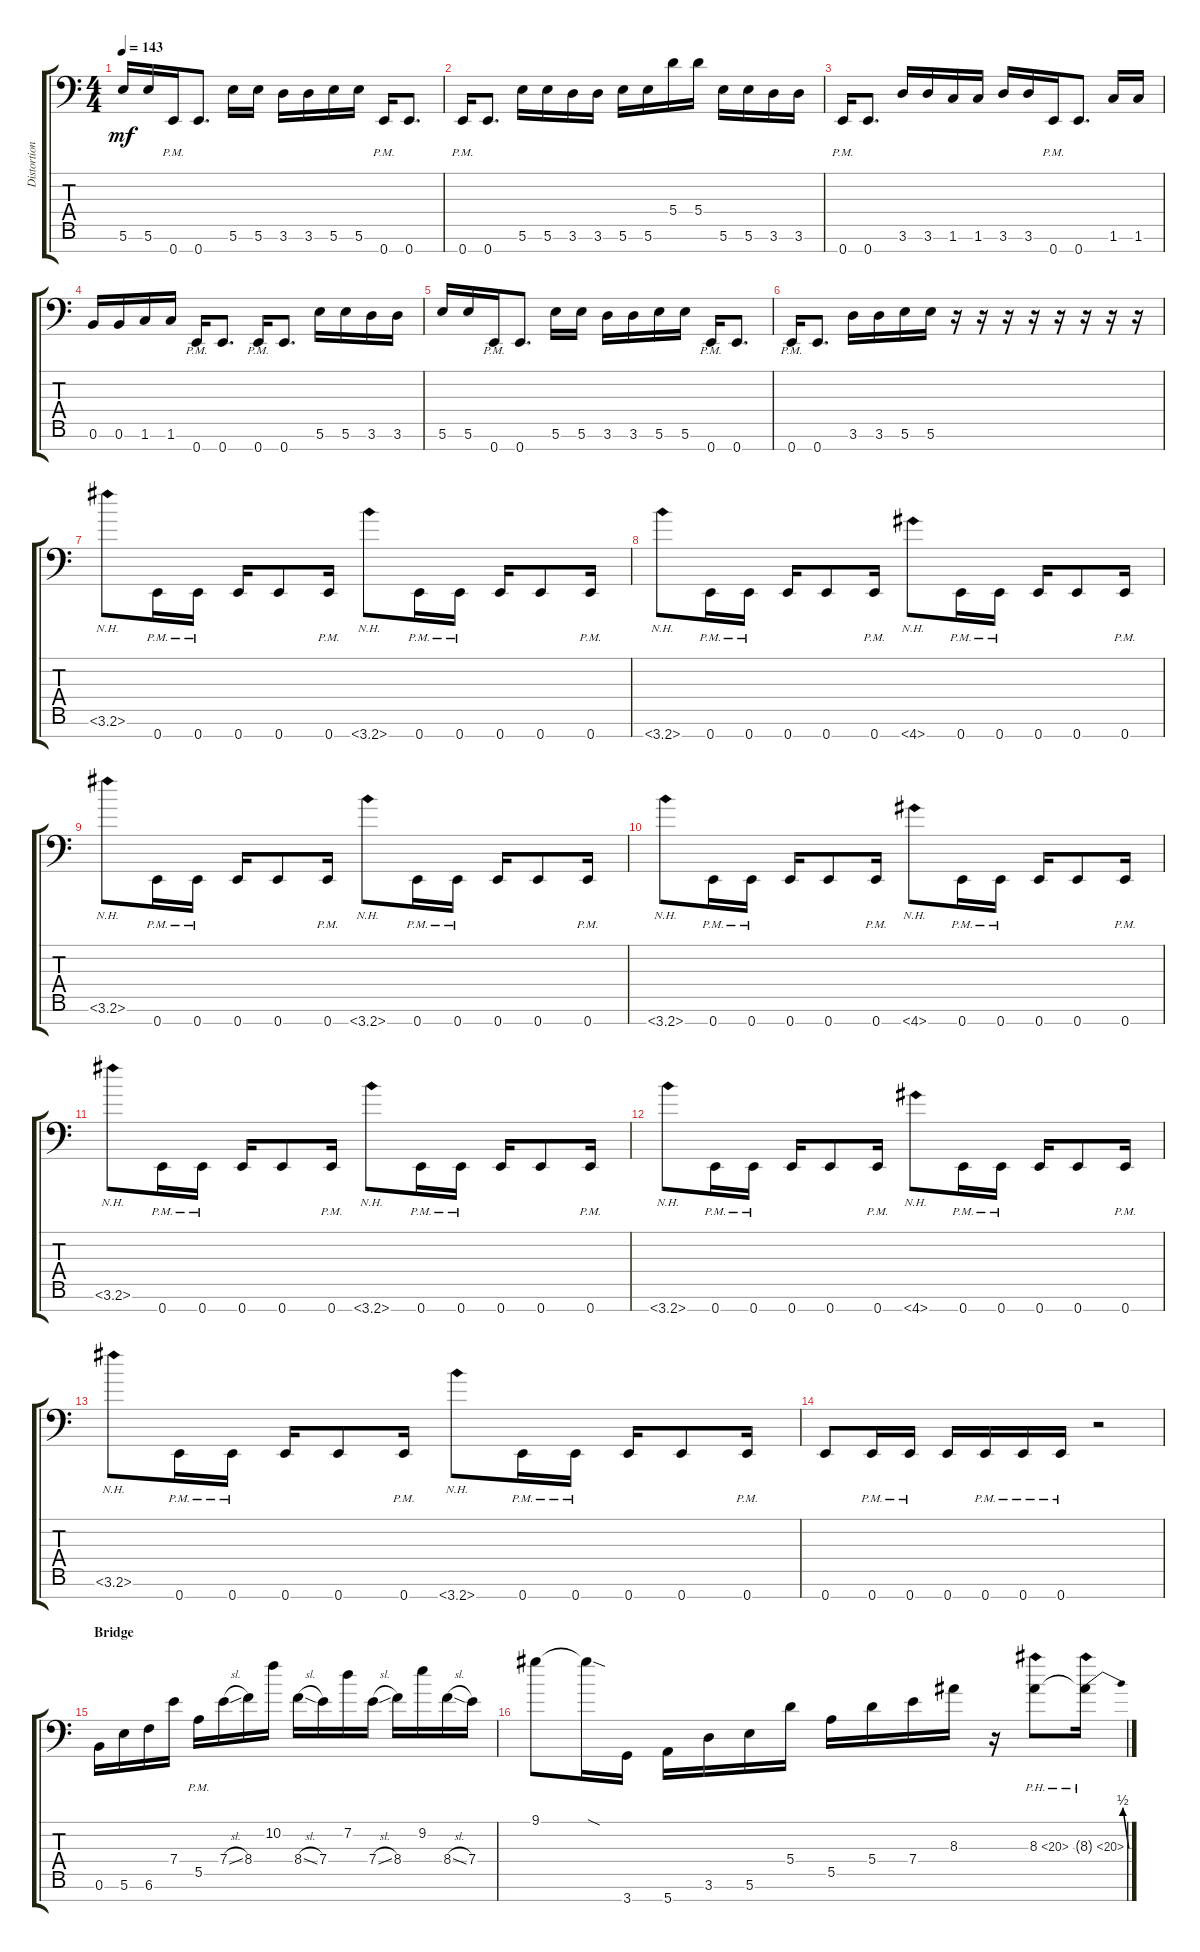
\track ("Distortion Guitar" "Distortion") {instrument distortionguitar}
\staff {score tabs}
\tuning (B3 G3 D3 A2 E2 B1 E1) {hide}
\ts (4 4)
\tempo 143
\clef f4
\ks c
5.6.16{dy mf} 5.6.16 0.7{pm}.16 0.7.8{d} 5.6.16 5.6.16 3.6.16 3.6.16 5.6.16 5.6.16 0.7{pm}.16 0.7.8{d} |
0.7{pm}.16 0.7.8{d} 5.6.16 5.6.16 3.6.16 3.6.16 5.6.16 5.6.16 5.4.16 5.4.16 5.6.16 5.6.16 3.6.16 3.6.16 |
0.7{pm}.16 0.7.8{d} 3.6.16 3.6.16 1.6.16 1.6.16 3.6.16 3.6.16 0.7{pm}.16 0.7.8{d} 1.6.16 1.6.16 |
0.6.16 0.6.16 1.6.16 1.6.16 0.7{pm}.16 0.7.8{d} 0.7{pm}.16 0.7.8{d} 5.6.16 5.6.16 3.6.16 3.6.16 |
5.6.16 5.6.16 0.7{pm}.16 0.7.8{d} 5.6.16 5.6.16 3.6.16 3.6.16 5.6.16 5.6.16 0.7{pm}.16 0.7.8{d} |
0.7{pm}.16 0.7.8{d} 3.6.16 3.6.16 5.6.16 5.6.16 r.16 r.16 r.16 r.16 r.16 r.16 r.16 r.16 |
3.6{nh}.8 0.7{pm}.16 0.7{pm}.16 0.7.16 0.7.8 0.7{pm}.16 3.7{nh}.8 0.7{pm}.16 0.7{pm}.16 0.7.16 0.7.8 0.7{pm}.16 |
3.7{nh}.8 0.7{pm}.16 0.7{pm}.16 0.7.16 0.7.8 0.7{pm}.16 4.7{nh}.8 0.7{pm}.16 0.7{pm}.16 0.7.16 0.7.8 0.7{pm}.16 |
3.6{nh}.8 0.7{pm}.16 0.7{pm}.16 0.7.16 0.7.8 0.7{pm}.16 3.7{nh}.8 0.7{pm}.16 0.7{pm}.16 0.7.16 0.7.8 0.7{pm}.16 |
3.7{nh}.8 0.7{pm}.16 0.7{pm}.16 0.7.16 0.7.8 0.7{pm}.16 4.7{nh}.8 0.7{pm}.16 0.7{pm}.16 0.7.16 0.7.8 0.7{pm}.16 |
3.6{nh}.8 0.7{pm}.16 0.7{pm}.16 0.7.16 0.7.8 0.7{pm}.16 3.7{nh}.8 0.7{pm}.16 0.7{pm}.16 0.7.16 0.7.8 0.7{pm}.16 |
3.7{nh}.8 0.7{pm}.16 0.7{pm}.16 0.7.16 0.7.8 0.7{pm}.16 4.7{nh}.8 0.7{pm}.16 0.7{pm}.16 0.7.16 0.7.8 0.7{pm}.16 |
3.6{nh}.8 0.7{pm}.16 0.7{pm}.16 0.7.16 0.7.8 0.7{pm}.16 3.7{nh}.8 0.7{pm}.16 0.7{pm}.16 0.7.16 0.7.8 0.7{pm}.16 |
0.7.8 0.7{pm}.16 0.7{pm}.16 0.7.16 0.7{pm}.16 0.7{pm}.16 0.7{pm}.16 r.2 |
\section ("" "Bridge")
0.6.16 5.6.16 6.6.16 7.4.16 5.5{pm}.16 7.4{sl}.16 8.4.16 10.2.16 8.4{sl}.16 7.4.16 7.2.16 7.4{sl}.16 8.4.16 9.2.16 8.4{sl}.16 7.4.16 |
9.1.8 9.1{sod t}.16 3.7.16 5.7.16 3.6.16 5.6.16 5.4.16 5.5.16 5.4.16 7.4.16 8.3.16 r.16 8.3{ph 12}.8 8.3{be (bend 0 0 60 2) ph 12 t}.16
